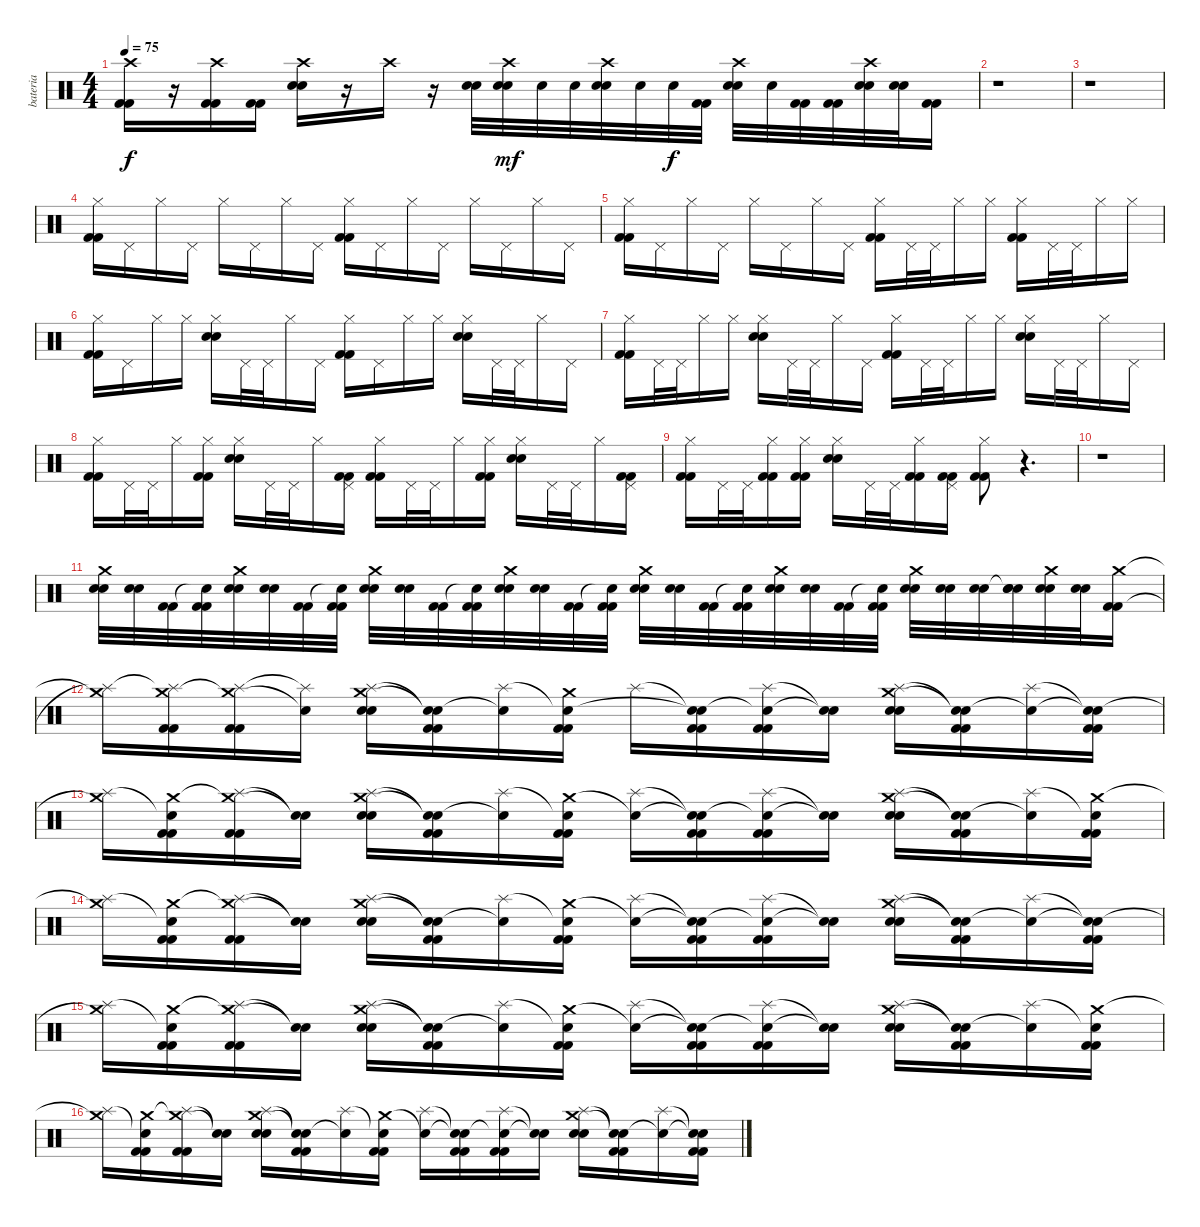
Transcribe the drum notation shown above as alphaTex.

\track ("bateria" "bateria") {instrument percussion}
\staff {score}
\articulation defaults
\ts (4 4)
\tempo 75
\clef neutral
\ks c
("Crash high (hit)" "Kick (hit) 2" "Kick (hit) 2").16{dy f} r.16 ("Crash high (hit)" "Kick (hit) 2" "Kick (hit) 2").16 ("Kick (hit) 2" "Kick (hit) 2").16 ("Crash high (hit)" "Electric Snare (hit)" "Electric Snare (hit)").16 r.16 "Crash high (hit)".16 r.16 ("Electric Snare (hit)" "Electric Snare (hit)").32 ("Crash high (hit)" "Electric Snare (hit)" "Electric Snare (hit)").32{dy mf} "Electric Snare (hit)".32 "Electric Snare (hit)".32 ("Crash high (hit)" "Electric Snare (hit)" "Electric Snare (hit)").32 "Electric Snare (hit)".32 "Electric Snare (hit)".32{dy f} ("Kick (hit) 2" "Kick (hit) 2").32 ("Crash high (hit)" "Electric Snare (hit)" "Electric Snare (hit)").32 "Electric Snare (hit)".32 ("Kick (hit) 2" "Kick (hit) 2").32 ("Kick (hit) 2" "Kick (hit) 2").32 ("Crash high (hit)" "Electric Snare (hit)" "Electric Snare (hit)").32 ("Electric Snare (hit)" "Electric Snare (hit)").32 ("Kick (hit) 2" "Kick (hit) 2").16 |
r.1 |
r.1 |
("Hi-Hat (closed)" "Kick (hit) 2" "Kick (hit) 2").16 "Pedal Hi-Hat (hit)".16 "Hi-Hat (closed)".16 "Pedal Hi-Hat (hit)".16 "Hi-Hat (closed)".16 "Pedal Hi-Hat (hit)".16 "Hi-Hat (closed)".16 "Pedal Hi-Hat (hit)".16 ("Hi-Hat (closed)" "Kick (hit) 2" "Kick (hit) 2").16 "Pedal Hi-Hat (hit)".16 "Hi-Hat (closed)".16 "Pedal Hi-Hat (hit)".16 "Hi-Hat (closed)".16 "Pedal Hi-Hat (hit)".16 "Hi-Hat (closed)".16 "Pedal Hi-Hat (hit)".16 |
("Hi-Hat (closed)" "Kick (hit) 2" "Kick (hit) 2").16 "Pedal Hi-Hat (hit)".16 "Hi-Hat (closed)".16 "Pedal Hi-Hat (hit)".16 "Hi-Hat (closed)".16 "Pedal Hi-Hat (hit)".16 "Hi-Hat (closed)".16 "Pedal Hi-Hat (hit)".16 ("Hi-Hat (closed)" "Kick (hit) 2" "Kick (hit) 2").16 "Pedal Hi-Hat (hit)".32 "Pedal Hi-Hat (hit)".32 "Hi-Hat (closed)".16 "Hi-Hat (closed)".16 ("Hi-Hat (closed)" "Kick (hit) 2" "Kick (hit) 2").16 "Pedal Hi-Hat (hit)".32 "Pedal Hi-Hat (hit)".32 "Hi-Hat (closed)".16 "Hi-Hat (closed)".16 |
("Hi-Hat (closed)" "Kick (hit) 2" "Kick (hit) 2").16 "Pedal Hi-Hat (hit)".16 "Hi-Hat (closed)".16 "Hi-Hat (closed)".16 ("Hi-Hat (closed)" "Electric Snare (hit)" "Electric Snare (hit)").16 "Pedal Hi-Hat (hit)".32 "Pedal Hi-Hat (hit)".32 "Hi-Hat (closed)".16 "Pedal Hi-Hat (hit)".16 ("Hi-Hat (closed)" "Kick (hit) 2" "Kick (hit) 2").16 "Pedal Hi-Hat (hit)".16 "Hi-Hat (closed)".16 "Hi-Hat (closed)".16 ("Hi-Hat (closed)" "Electric Snare (hit)" "Electric Snare (hit)").16 "Pedal Hi-Hat (hit)".32 "Pedal Hi-Hat (hit)".32 "Hi-Hat (closed)".16 "Pedal Hi-Hat (hit)".16 |
("Hi-Hat (closed)" "Kick (hit) 2" "Kick (hit) 2").16 "Pedal Hi-Hat (hit)".32 "Pedal Hi-Hat (hit)".32 "Hi-Hat (closed)".16 "Hi-Hat (closed)".16 ("Hi-Hat (closed)" "Electric Snare (hit)" "Electric Snare (hit)").16 "Pedal Hi-Hat (hit)".32 "Pedal Hi-Hat (hit)".32 "Hi-Hat (closed)".16 "Pedal Hi-Hat (hit)".16 ("Hi-Hat (closed)" "Kick (hit) 2" "Kick (hit) 2").16 "Pedal Hi-Hat (hit)".32 "Pedal Hi-Hat (hit)".32 "Hi-Hat (closed)".16 "Hi-Hat (closed)".16 ("Hi-Hat (closed)" "Electric Snare (hit)" "Electric Snare (hit)").16 "Pedal Hi-Hat (hit)".32 "Pedal Hi-Hat (hit)".32 "Hi-Hat (closed)".16 "Pedal Hi-Hat (hit)".16 |
("Hi-Hat (closed)" "Kick (hit) 2" "Kick (hit) 2").16 "Pedal Hi-Hat (hit)".32 "Pedal Hi-Hat (hit)".32 "Hi-Hat (closed)".16 ("Hi-Hat (closed)" "Kick (hit) 2" "Kick (hit) 2").16 ("Hi-Hat (closed)" "Electric Snare (hit)" "Electric Snare (hit)").16 "Pedal Hi-Hat (hit)".32 "Pedal Hi-Hat (hit)".32 "Hi-Hat (closed)".16 ("Pedal Hi-Hat (hit)" "Kick (hit) 2" "Kick (hit) 2").16 ("Hi-Hat (closed)" "Kick (hit) 2" "Kick (hit) 2").16 "Pedal Hi-Hat (hit)".32 "Pedal Hi-Hat (hit)".32 "Hi-Hat (closed)".16 ("Hi-Hat (closed)" "Kick (hit) 2" "Kick (hit) 2").16 ("Hi-Hat (closed)" "Electric Snare (hit)" "Electric Snare (hit)").16 "Pedal Hi-Hat (hit)".32 "Pedal Hi-Hat (hit)".32 "Hi-Hat (closed)".16 ("Pedal Hi-Hat (hit)" "Kick (hit) 2" "Kick (hit) 2").16 |
("Hi-Hat (closed)" "Kick (hit) 2" "Kick (hit) 2").16 "Pedal Hi-Hat (hit)".32 "Pedal Hi-Hat (hit)".32 ("Hi-Hat (closed)" "Kick (hit) 2" "Kick (hit) 2").16 ("Hi-Hat (closed)" "Kick (hit) 2" "Kick (hit) 2").16 ("Hi-Hat (closed)" "Electric Snare (hit)" "Electric Snare (hit)").16 "Pedal Hi-Hat (hit)".32 "Pedal Hi-Hat (hit)".32 ("Hi-Hat (closed)" "Kick (hit) 2" "Kick (hit) 2").16 ("Pedal Hi-Hat (hit)" "Kick (hit) 2" "Kick (hit) 2").16 ("Hi-Hat (closed)" "Kick (hit) 2" "Kick (hit) 2").8 r.4{d} |
r.1 |
("Crash medium (hit)" "Electric Snare (hit)" "Electric Snare (hit)").32 ("Electric Snare (hit)" "Electric Snare (hit)").32 ("Kick (hit) 2" "Kick (hit) 2").32 ("Snare (hit)"{t} "Kick (hit) 2" "Kick (hit) 2").32 ("Crash medium (hit)" "Electric Snare (hit)" "Electric Snare (hit)").32 ("Electric Snare (hit)" "Electric Snare (hit)").32 ("Kick (hit) 2" "Kick (hit) 2").32 ("Snare (hit)"{t} "Kick (hit) 2" "Kick (hit) 2").32 ("Crash medium (hit)" "Electric Snare (hit)" "Electric Snare (hit)").32 ("Electric Snare (hit)" "Electric Snare (hit)").32 ("Kick (hit) 2" "Kick (hit) 2").32 ("Snare (hit)"{t} "Kick (hit) 2" "Kick (hit) 2").32 ("Crash medium (hit)" "Electric Snare (hit)" "Electric Snare (hit)").32 ("Electric Snare (hit)" "Electric Snare (hit)").32 ("Kick (hit) 2" "Kick (hit) 2").32 ("Snare (hit)"{t} "Kick (hit) 2" "Kick (hit) 2").32 ("Crash medium (hit)" "Electric Snare (hit)" "Electric Snare (hit)").32 ("Electric Snare (hit)" "Electric Snare (hit)").32 ("Kick (hit) 2" "Kick (hit) 2").32 ("Snare (hit)"{t} "Kick (hit) 2" "Kick (hit) 2").32 ("Crash medium (hit)" "Electric Snare (hit)" "Electric Snare (hit)").32 ("Electric Snare (hit)" "Electric Snare (hit)").32 ("Kick (hit) 2" "Kick (hit) 2").32 ("Snare (hit)"{t} "Kick (hit) 2" "Kick (hit) 2").32 ("Crash medium (hit)" "Electric Snare (hit)" "Electric Snare (hit)").32 ("Electric Snare (hit)" "Electric Snare (hit)").32 ("Electric Snare (hit)" "Electric Snare (hit)").32 ("Snare (hit)"{t} "Electric Snare (hit)" "Electric Snare (hit)").32 ("Crash medium (hit)" "Electric Snare (hit)" "Electric Snare (hit)").32 ("Electric Snare (hit)" "Electric Snare (hit)").32 ("Crash medium (hit)" "Kick (hit) 2" "Kick (hit) 2").16 |
("Crash medium (hit)"{t} "Splash (hit)"{t}).16 ("Crash medium (hit)" "Splash (hit)"{t} "Kick (hit) 2" "Kick (hit) 2").16 ("Crash medium (hit)"{t} "Splash (hit)" "Kick (hit) 2" "Kick (hit) 2").16 ("Snare (hit)"{t} "Splash (hit)"{t}).16 ("Crash medium (hit)" "Splash (hit)" "Electric Snare (hit)" "Electric Snare (hit)").16 ("Snare (hit)"{t} "Snare (hit)"{t} "Kick (hit) 2" "Kick (hit) 2").16 ("Snare (hit)"{t} "Splash (hit)").16 ("Crash medium (hit)" "Snare (hit)"{t} "Kick (hit) 2" "Kick (hit) 2").16 "Splash (hit)".16 ("Snare (hit)"{t} "Snare (hit)"{t} "Kick (hit) 2" "Kick (hit) 2").16 ("Snare (hit)"{t} "Splash (hit)" "Kick (hit) 2" "Kick (hit) 2").16 ("Snare (hit)"{t} "Snare (hit)"{t}).16 ("Crash medium (hit)" "Splash (hit)" "Electric Snare (hit)" "Electric Snare (hit)").16 ("Snare (hit)"{t} "Snare (hit)"{t} "Kick (hit) 2" "Kick (hit) 2").16 ("Snare (hit)"{t} "Splash (hit)").16 ("Snare (hit)"{t} "Snare (hit)"{t} "Kick (hit) 2" "Kick (hit) 2").16 |
("Crash medium (hit)"{t} "Splash (hit)").16 ("Crash medium (hit)" "Snare (hit)"{t} "Kick (hit) 2" "Kick (hit) 2").16 ("Crash medium (hit)"{t} "Splash (hit)" "Kick (hit) 2" "Kick (hit) 2").16 ("Snare (hit)"{t} "Snare (hit)"{t}).16 ("Crash medium (hit)" "Splash (hit)" "Electric Snare (hit)" "Electric Snare (hit)").16 ("Snare (hit)"{t} "Snare (hit)"{t} "Kick (hit) 2" "Kick (hit) 2").16 ("Snare (hit)"{t} "Splash (hit)").16 ("Crash medium (hit)" "Snare (hit)"{t} "Kick (hit) 2" "Kick (hit) 2").16 ("Snare (hit)"{t} "Splash (hit)").16 ("Snare (hit)"{t} "Snare (hit)"{t} "Kick (hit) 2" "Kick (hit) 2").16 ("Snare (hit)"{t} "Splash (hit)" "Kick (hit) 2" "Kick (hit) 2").16 ("Snare (hit)"{t} "Snare (hit)"{t}).16 ("Crash medium (hit)" "Splash (hit)" "Electric Snare (hit)" "Electric Snare (hit)").16 ("Snare (hit)"{t} "Snare (hit)"{t} "Kick (hit) 2" "Kick (hit) 2").16 ("Snare (hit)"{t} "Splash (hit)").16 ("Crash medium (hit)" "Snare (hit)"{t} "Kick (hit) 2" "Kick (hit) 2").16 |
("Crash medium (hit)"{t} "Splash (hit)").16 ("Crash medium (hit)" "Snare (hit)"{t} "Kick (hit) 2" "Kick (hit) 2").16 ("Crash medium (hit)"{t} "Splash (hit)" "Kick (hit) 2" "Kick (hit) 2").16 ("Snare (hit)"{t} "Snare (hit)"{t}).16 ("Crash medium (hit)" "Splash (hit)" "Electric Snare (hit)" "Electric Snare (hit)").16 ("Snare (hit)"{t} "Snare (hit)"{t} "Kick (hit) 2" "Kick (hit) 2").16 ("Snare (hit)"{t} "Splash (hit)").16 ("Crash medium (hit)" "Snare (hit)"{t} "Kick (hit) 2" "Kick (hit) 2").16 ("Snare (hit)"{t} "Splash (hit)").16 ("Snare (hit)"{t} "Snare (hit)"{t} "Kick (hit) 2" "Kick (hit) 2").16 ("Snare (hit)"{t} "Splash (hit)" "Kick (hit) 2" "Kick (hit) 2").16 ("Snare (hit)"{t} "Snare (hit)"{t}).16 ("Crash medium (hit)" "Splash (hit)" "Electric Snare (hit)" "Electric Snare (hit)").16 ("Snare (hit)"{t} "Snare (hit)"{t} "Kick (hit) 2" "Kick (hit) 2").16 ("Snare (hit)"{t} "Splash (hit)").16 ("Snare (hit)"{t} "Snare (hit)"{t} "Kick (hit) 2" "Kick (hit) 2").16 |
("Crash medium (hit)"{t} "Splash (hit)").16 ("Crash medium (hit)" "Snare (hit)"{t} "Kick (hit) 2" "Kick (hit) 2").16 ("Crash medium (hit)"{t} "Splash (hit)" "Kick (hit) 2" "Kick (hit) 2").16 ("Snare (hit)"{t} "Snare (hit)"{t}).16 ("Crash medium (hit)" "Splash (hit)" "Electric Snare (hit)" "Electric Snare (hit)").16 ("Snare (hit)"{t} "Snare (hit)"{t} "Kick (hit) 2" "Kick (hit) 2").16 ("Snare (hit)"{t} "Splash (hit)").16 ("Crash medium (hit)" "Snare (hit)"{t} "Kick (hit) 2" "Kick (hit) 2").16 ("Snare (hit)"{t} "Splash (hit)").16 ("Snare (hit)"{t} "Snare (hit)"{t} "Kick (hit) 2" "Kick (hit) 2").16 ("Snare (hit)"{t} "Splash (hit)" "Kick (hit) 2" "Kick (hit) 2").16 ("Snare (hit)"{t} "Snare (hit)"{t}).16 ("Crash medium (hit)" "Splash (hit)" "Electric Snare (hit)" "Electric Snare (hit)").16 ("Snare (hit)"{t} "Snare (hit)"{t} "Kick (hit) 2" "Kick (hit) 2").16 ("Snare (hit)"{t} "Splash (hit)").16 ("Crash medium (hit)" "Snare (hit)"{t} "Kick (hit) 2" "Kick (hit) 2").16 |
("Crash medium (hit)"{t} "Splash (hit)").16 ("Crash medium (hit)" "Snare (hit)"{t} "Kick (hit) 2" "Kick (hit) 2").16 ("Crash medium (hit)"{t} "Splash (hit)" "Kick (hit) 2" "Kick (hit) 2").16 ("Snare (hit)"{t} "Snare (hit)"{t}).16 ("Crash medium (hit)" "Splash (hit)" "Electric Snare (hit)" "Electric Snare (hit)").16 ("Snare (hit)"{t} "Snare (hit)"{t} "Kick (hit) 2" "Kick (hit) 2").16 ("Snare (hit)"{t} "Splash (hit)").16 ("Crash medium (hit)" "Snare (hit)"{t} "Kick (hit) 2" "Kick (hit) 2").16 ("Snare (hit)"{t} "Splash (hit)").16 ("Snare (hit)"{t} "Snare (hit)"{t} "Kick (hit) 2" "Kick (hit) 2").16 ("Snare (hit)"{t} "Splash (hit)" "Kick (hit) 2" "Kick (hit) 2").16 ("Snare (hit)"{t} "Snare (hit)"{t}).16 ("Crash medium (hit)" "Splash (hit)" "Electric Snare (hit)" "Electric Snare (hit)").16 ("Snare (hit)"{t} "Snare (hit)"{t} "Kick (hit) 2" "Kick (hit) 2").16 ("Snare (hit)"{t} "Splash (hit)").16 ("Snare (hit)"{t} "Snare (hit)"{t} "Kick (hit) 2" "Kick (hit) 2").16
